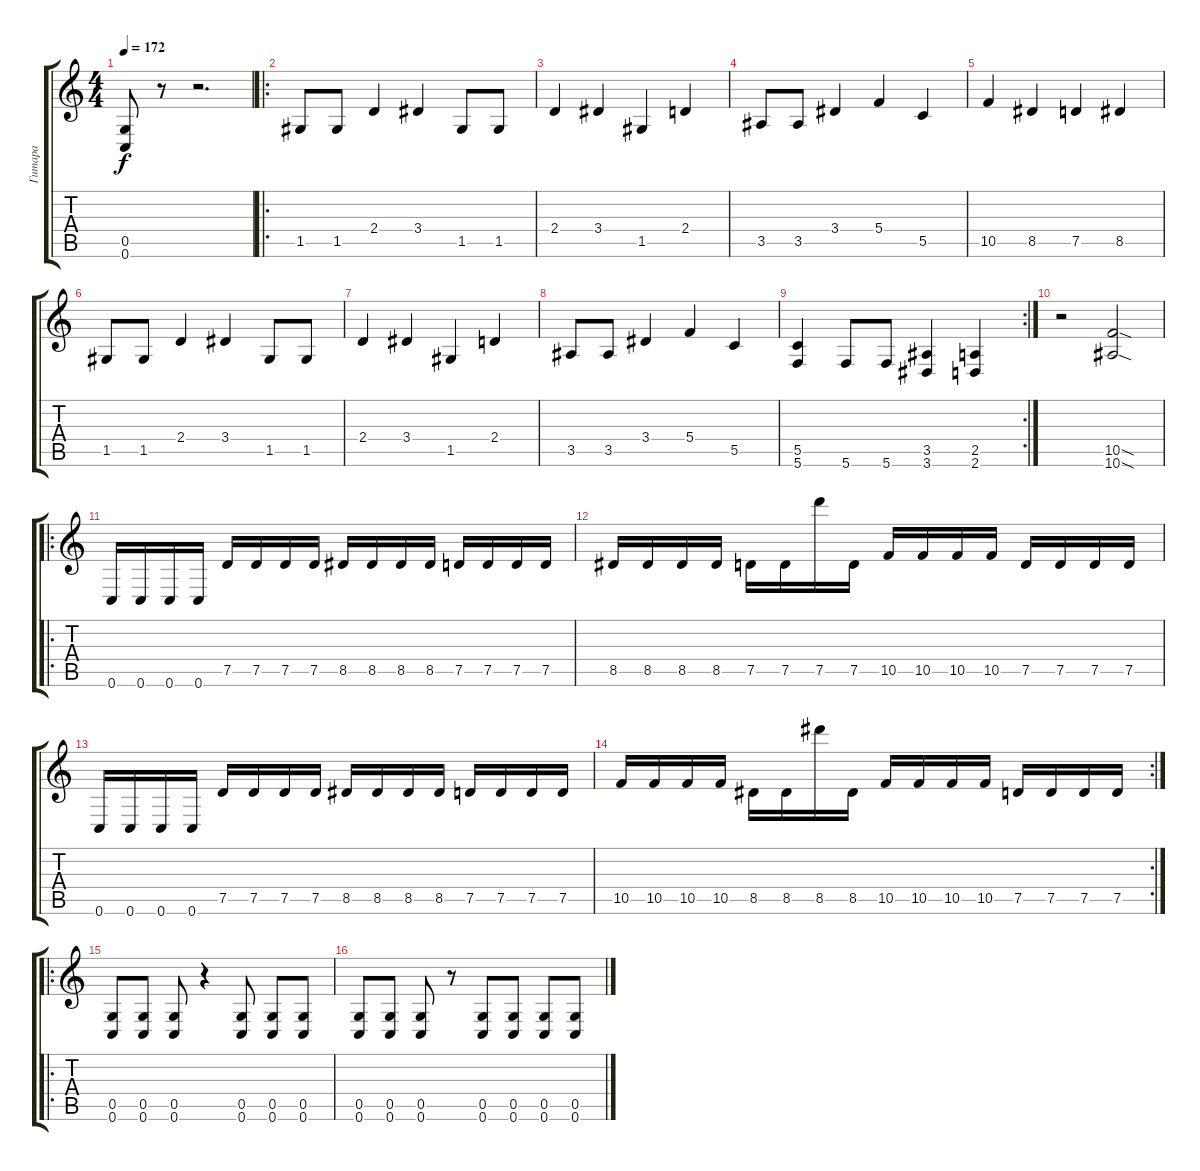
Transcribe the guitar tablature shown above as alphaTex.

\track ("Гитара" "Гитара") {instrument distortionguitar}
\staff {score tabs}
\tuning (D4 A3 F3 C3 G2 C2) {hide}
\ts (4 4)
\tempo 172
\clef g2
\ks c
(0.5 0.6).8{dy f} r.8 r.2{d} |
\ro
1.5.8 1.5.8 2.4.4 3.4.4 1.5.8 1.5.8 |
2.4.4 3.4.4 1.5.4 2.4.4 |
3.5.8 3.5.8 3.4.4 5.4.4 5.5.4 |
10.5.4 8.5.4 7.5.4 8.5.4 |
1.5.8 1.5.8 2.4.4 3.4.4 1.5.8 1.5.8 |
2.4.4 3.4.4 1.5.4 2.4.4 |
3.5.8 3.5.8 3.4.4 5.4.4 5.5.4 |
\rc 2
(5.5 5.6).4 5.6.8 5.6.8 (3.5 3.6).4 (2.5 2.6).4 |
r.2 (10.5{sod} 10.6{sod}).2 |
\ro
0.6.16 0.6.16 0.6.16 0.6.16 7.5.16 7.5.16 7.5.16 7.5.16 8.5.16 8.5.16 8.5.16 8.5.16 7.5.16 7.5.16 7.5.16 7.5.16 |
8.5.16 8.5.16 8.5.16 8.5.16 7.5.16 7.5.16 7.5.16{ot 15mb} 7.5.16 10.5.16 10.5.16 10.5.16 10.5.16 7.5.16 7.5.16 7.5.16 7.5.16 |
0.6.16 0.6.16 0.6.16 0.6.16 7.5.16 7.5.16 7.5.16 7.5.16 8.5.16 8.5.16 8.5.16 8.5.16 7.5.16 7.5.16 7.5.16 7.5.16 |
\rc 2
10.5.16 10.5.16 10.5.16 10.5.16 8.5.16 8.5.16 8.5.16{ot 15mb} 8.5.16 10.5.16 10.5.16 10.5.16 10.5.16 7.5.16 7.5.16 7.5.16 7.5.16 |
\ro
(0.5 0.6).8 (0.5 0.6).8 (0.5 0.6).8 r.4 (0.5 0.6).8 (0.5 0.6).8 (0.5 0.6).8 |
(0.5 0.6).8 (0.5 0.6).8 (0.5 0.6).8 r.8 (0.5 0.6).8 (0.5 0.6).8 (0.5 0.6).8 (0.5 0.6).8
